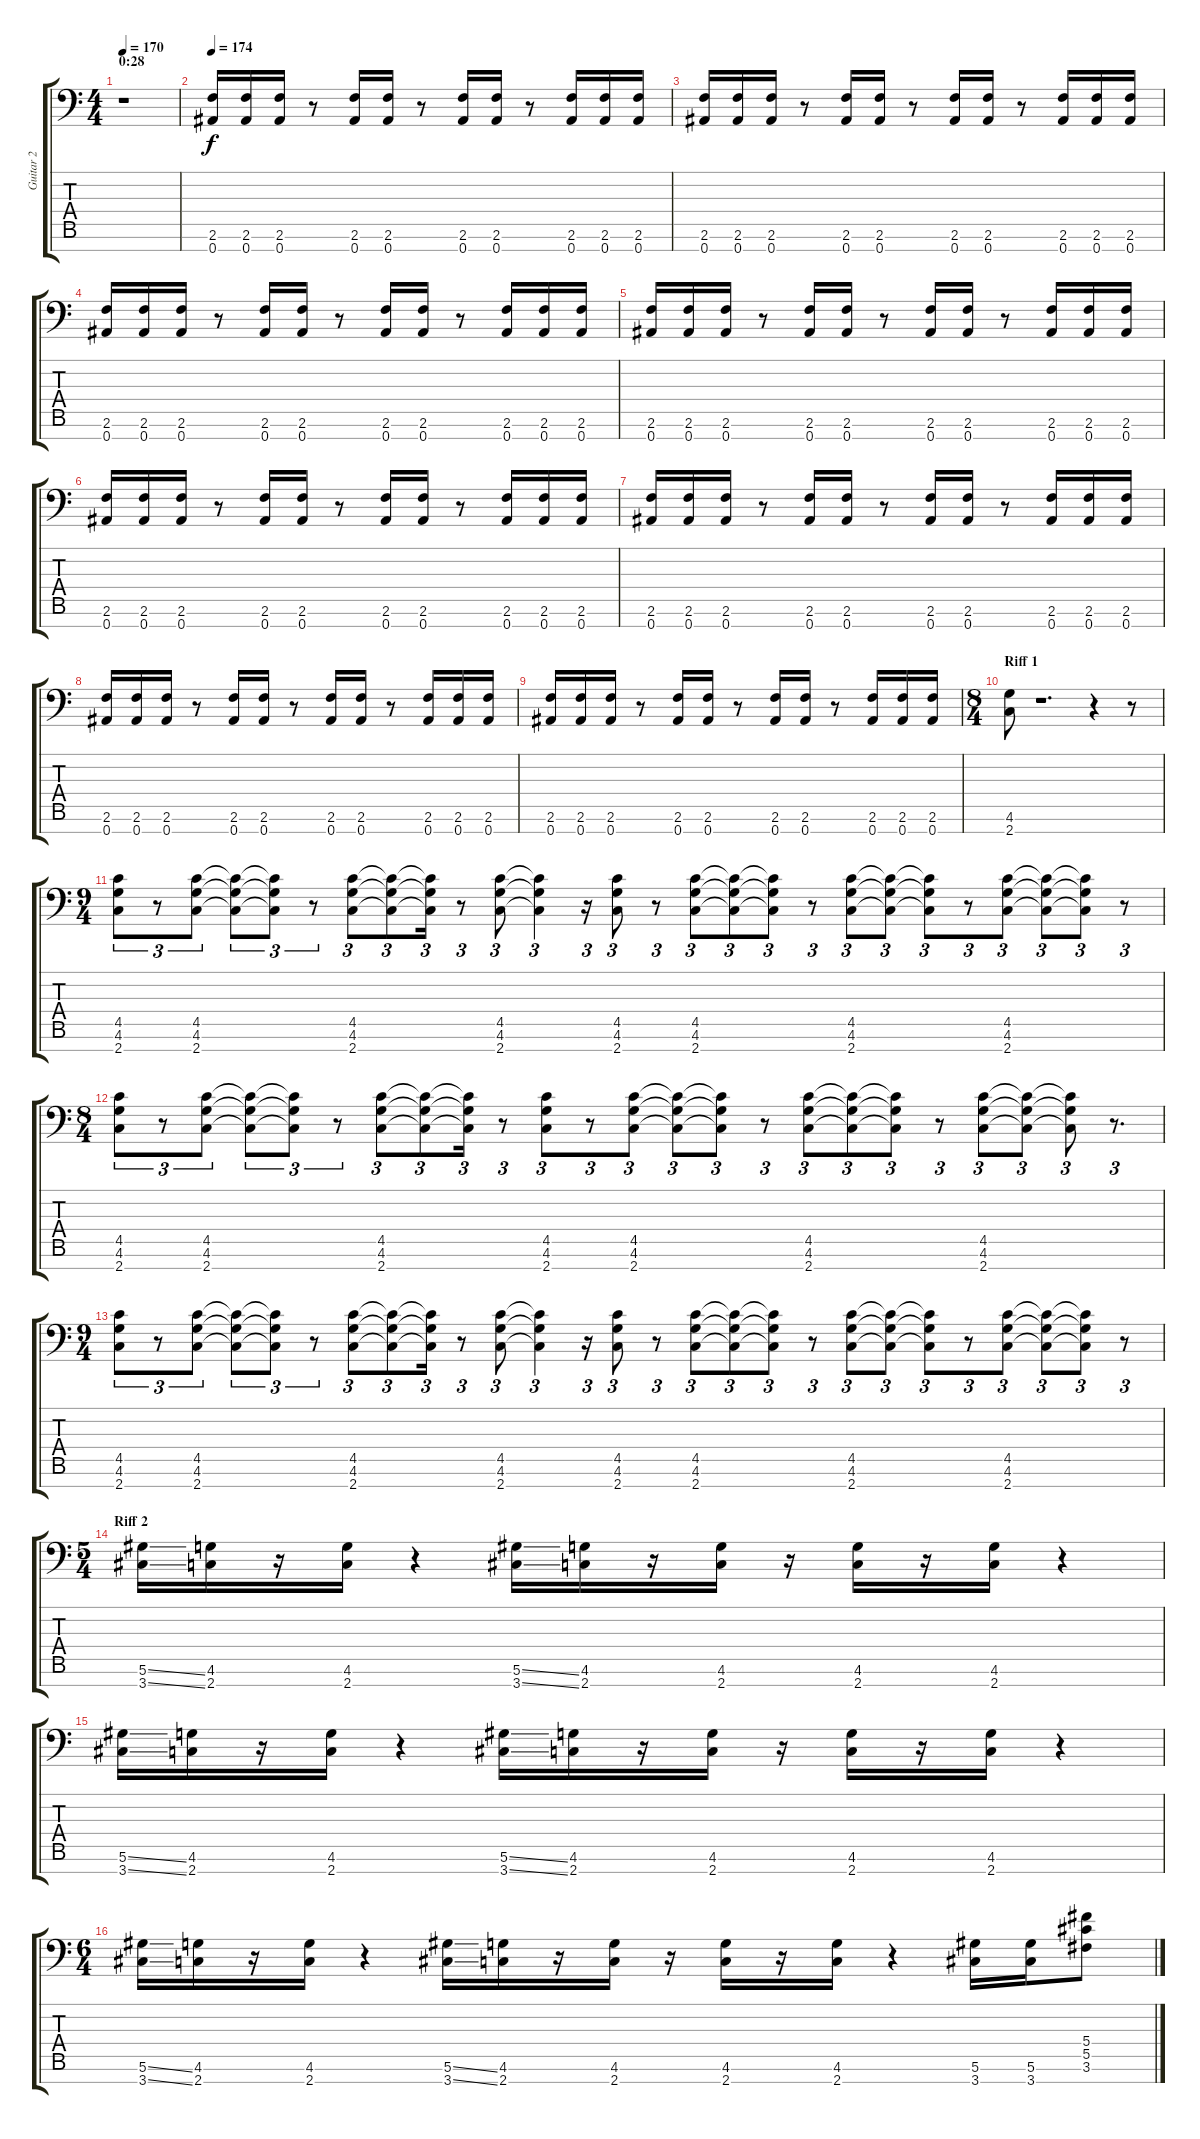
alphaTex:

\track ("Guitar 2" "Guitar 2") {instrument distortionguitar}
\staff {score tabs}
\tuning (Eb4 Bb3 Gb3 Db3 Ab2 Eb2 Bb1) {hide}
\ts (4 4)
\section ("" "0:28")
\tempo 170
\clef f4
\ks c
r.1{dy f instrument distortionguitar} |
\tempo 174
(2.6 0.7).16 (2.6 0.7).16 (2.6 0.7).16 r.8 (2.6 0.7).16 (2.6 0.7).16 r.8 (2.6 0.7).16 (2.6 0.7).16 r.8 (2.6 0.7).16 (2.6 0.7).16 (2.6 0.7).16 |
(2.6 0.7).16 (2.6 0.7).16 (2.6 0.7).16 r.8 (2.6 0.7).16 (2.6 0.7).16 r.8 (2.6 0.7).16 (2.6 0.7).16 r.8 (2.6 0.7).16 (2.6 0.7).16 (2.6 0.7).16 |
(2.6 0.7).16 (2.6 0.7).16 (2.6 0.7).16 r.8 (2.6 0.7).16 (2.6 0.7).16 r.8 (2.6 0.7).16 (2.6 0.7).16 r.8 (2.6 0.7).16 (2.6 0.7).16 (2.6 0.7).16 |
(2.6 0.7).16 (2.6 0.7).16 (2.6 0.7).16 r.8 (2.6 0.7).16 (2.6 0.7).16 r.8 (2.6 0.7).16 (2.6 0.7).16 r.8 (2.6 0.7).16 (2.6 0.7).16 (2.6 0.7).16 |
(2.6 0.7).16 (2.6 0.7).16 (2.6 0.7).16 r.8 (2.6 0.7).16 (2.6 0.7).16 r.8 (2.6 0.7).16 (2.6 0.7).16 r.8 (2.6 0.7).16 (2.6 0.7).16 (2.6 0.7).16 |
(2.6 0.7).16 (2.6 0.7).16 (2.6 0.7).16 r.8 (2.6 0.7).16 (2.6 0.7).16 r.8 (2.6 0.7).16 (2.6 0.7).16 r.8 (2.6 0.7).16 (2.6 0.7).16 (2.6 0.7).16 |
(2.6 0.7).16 (2.6 0.7).16 (2.6 0.7).16 r.8 (2.6 0.7).16 (2.6 0.7).16 r.8 (2.6 0.7).16 (2.6 0.7).16 r.8 (2.6 0.7).16 (2.6 0.7).16 (2.6 0.7).16 |
(2.6 0.7).16 (2.6 0.7).16 (2.6 0.7).16 r.8 (2.6 0.7).16 (2.6 0.7).16 r.8 (2.6 0.7).16 (2.6 0.7).16 r.8 (2.6 0.7).16 (2.6 0.7).16 (2.6 0.7).16 |
\ts (8 4)
\section ("" "Riff 1")
(4.6 2.7).8 r.1{d} r.4 r.8 |
\ts (9 4)
(4.5 4.6 2.7).8{tu (3 2)} r.8{tu (3 2)} (4.5 4.6 2.7).8{tu (3 2)} (4.5{t} 4.6{t} 2.7{t}).8{tu (3 2)} (4.5{t} 4.6{t} 2.7{t}).8{tu (3 2)} r.8{tu (3 2)} (4.5 4.6 2.7).8{tu (3 2)} (4.5{t} 4.6{t} 2.7{t}).8{tu (3 2)} (4.5{t} 4.6{t} 2.7{t}).16{tu (3 2)} r.8{tu (3 2)} (4.5 4.6 2.7).8{tu (3 2)} (4.5{t} 4.6{t} 2.7{t}).4{tu (3 2)} r.16{tu (3 2)} (4.5 4.6 2.7).8{tu (3 2)} r.8{tu (3 2)} (4.5 4.6 2.7).8{tu (3 2)} (4.5{t} 4.6{t} 2.7{t}).8{tu (3 2)} (4.5{t} 4.6{t} 2.7{t}).8{tu (3 2)} r.8{tu (3 2)} (4.5 4.6 2.7).8{tu (3 2)} (4.5{t} 4.6{t} 2.7{t}).8{tu (3 2)} (4.5{t} 4.6{t} 2.7{t}).8{tu (3 2)} r.8{tu (3 2)} (4.5 4.6 2.7).8{tu (3 2)} (4.5{t} 4.6{t} 2.7{t}).8{tu (3 2)} (4.5{t} 4.6{t} 2.7{t}).8{tu (3 2)} r.8{tu (3 2)} |
\ts (8 4)
(4.5 4.6 2.7).8{tu (3 2)} r.8{tu (3 2)} (4.5 4.6 2.7).8{tu (3 2)} (4.5{t} 4.6{t} 2.7{t}).8{tu (3 2)} (4.5{t} 4.6{t} 2.7{t}).8{tu (3 2)} r.8{tu (3 2)} (4.5 4.6 2.7).8{tu (3 2)} (4.5{t} 4.6{t} 2.7{t}).8{tu (3 2)} (4.5{t} 4.6{t} 2.7{t}).16{tu (3 2)} r.8{tu (3 2)} (4.5 4.6 2.7).8{tu (3 2)} r.8{tu (3 2)} (4.5 4.6 2.7).8{tu (3 2)} (4.5{t} 4.6{t} 2.7{t}).8{tu (3 2)} (4.5{t} 4.6{t} 2.7{t}).8{tu (3 2)} r.8{tu (3 2)} (4.5 4.6 2.7).8{tu (3 2)} (4.5{t} 4.6{t} 2.7{t}).8{tu (3 2)} (4.5{t} 4.6{t} 2.7{t}).8{tu (3 2)} r.8{tu (3 2)} (4.5 4.6 2.7).8{tu (3 2)} (4.5{t} 4.6{t} 2.7{t}).8{tu (3 2)} (4.5{t} 4.6{t} 2.7{t}).8{tu (3 2)} r.8{d tu (3 2)} |
\ts (9 4)
(4.5 4.6 2.7).8{tu (3 2)} r.8{tu (3 2)} (4.5 4.6 2.7).8{tu (3 2)} (4.5{t} 4.6{t} 2.7{t}).8{tu (3 2)} (4.5{t} 4.6{t} 2.7{t}).8{tu (3 2)} r.8{tu (3 2)} (4.5 4.6 2.7).8{tu (3 2)} (4.5{t} 4.6{t} 2.7{t}).8{tu (3 2)} (4.5{t} 4.6{t} 2.7{t}).16{tu (3 2)} r.8{tu (3 2)} (4.5 4.6 2.7).8{tu (3 2)} (4.5{t} 4.6{t} 2.7{t}).4{tu (3 2)} r.16{tu (3 2)} (4.5 4.6 2.7).8{tu (3 2)} r.8{tu (3 2)} (4.5 4.6 2.7).8{tu (3 2)} (4.5{t} 4.6{t} 2.7{t}).8{tu (3 2)} (4.5{t} 4.6{t} 2.7{t}).8{tu (3 2)} r.8{tu (3 2)} (4.5 4.6 2.7).8{tu (3 2)} (4.5{t} 4.6{t} 2.7{t}).8{tu (3 2)} (4.5{t} 4.6{t} 2.7{t}).8{tu (3 2)} r.8{tu (3 2)} (4.5 4.6 2.7).8{tu (3 2)} (4.5{t} 4.6{t} 2.7{t}).8{tu (3 2)} (4.5{t} 4.6{t} 2.7{t}).8{tu (3 2)} r.8{tu (3 2)} |
\ts (5 4)
\section ("" "Riff 2")
(5.6{ss} 3.7{ss}).16 (4.6 2.7).16 r.16 (4.6 2.7).16 r.4 (5.6{ss} 3.7{ss}).16 (4.6 2.7).16 r.16 (4.6 2.7).16 r.16 (4.6 2.7).16 r.16 (4.6 2.7).16 r.4 |
(5.6{ss} 3.7{ss}).16 (4.6 2.7).16 r.16 (4.6 2.7).16 r.4 (5.6{ss} 3.7{ss}).16 (4.6 2.7).16 r.16 (4.6 2.7).16 r.16 (4.6 2.7).16 r.16 (4.6 2.7).16 r.4 |
\ts (6 4)
(5.6{ss} 3.7{ss}).16 (4.6 2.7).16 r.16 (4.6 2.7).16 r.4 (5.6{ss} 3.7{ss}).16 (4.6 2.7).16 r.16 (4.6 2.7).16 r.16 (4.6 2.7).16 r.16 (4.6 2.7).16 r.4 (5.6 3.7).16 (5.6 3.7).16 (5.4 5.5 3.6).8
